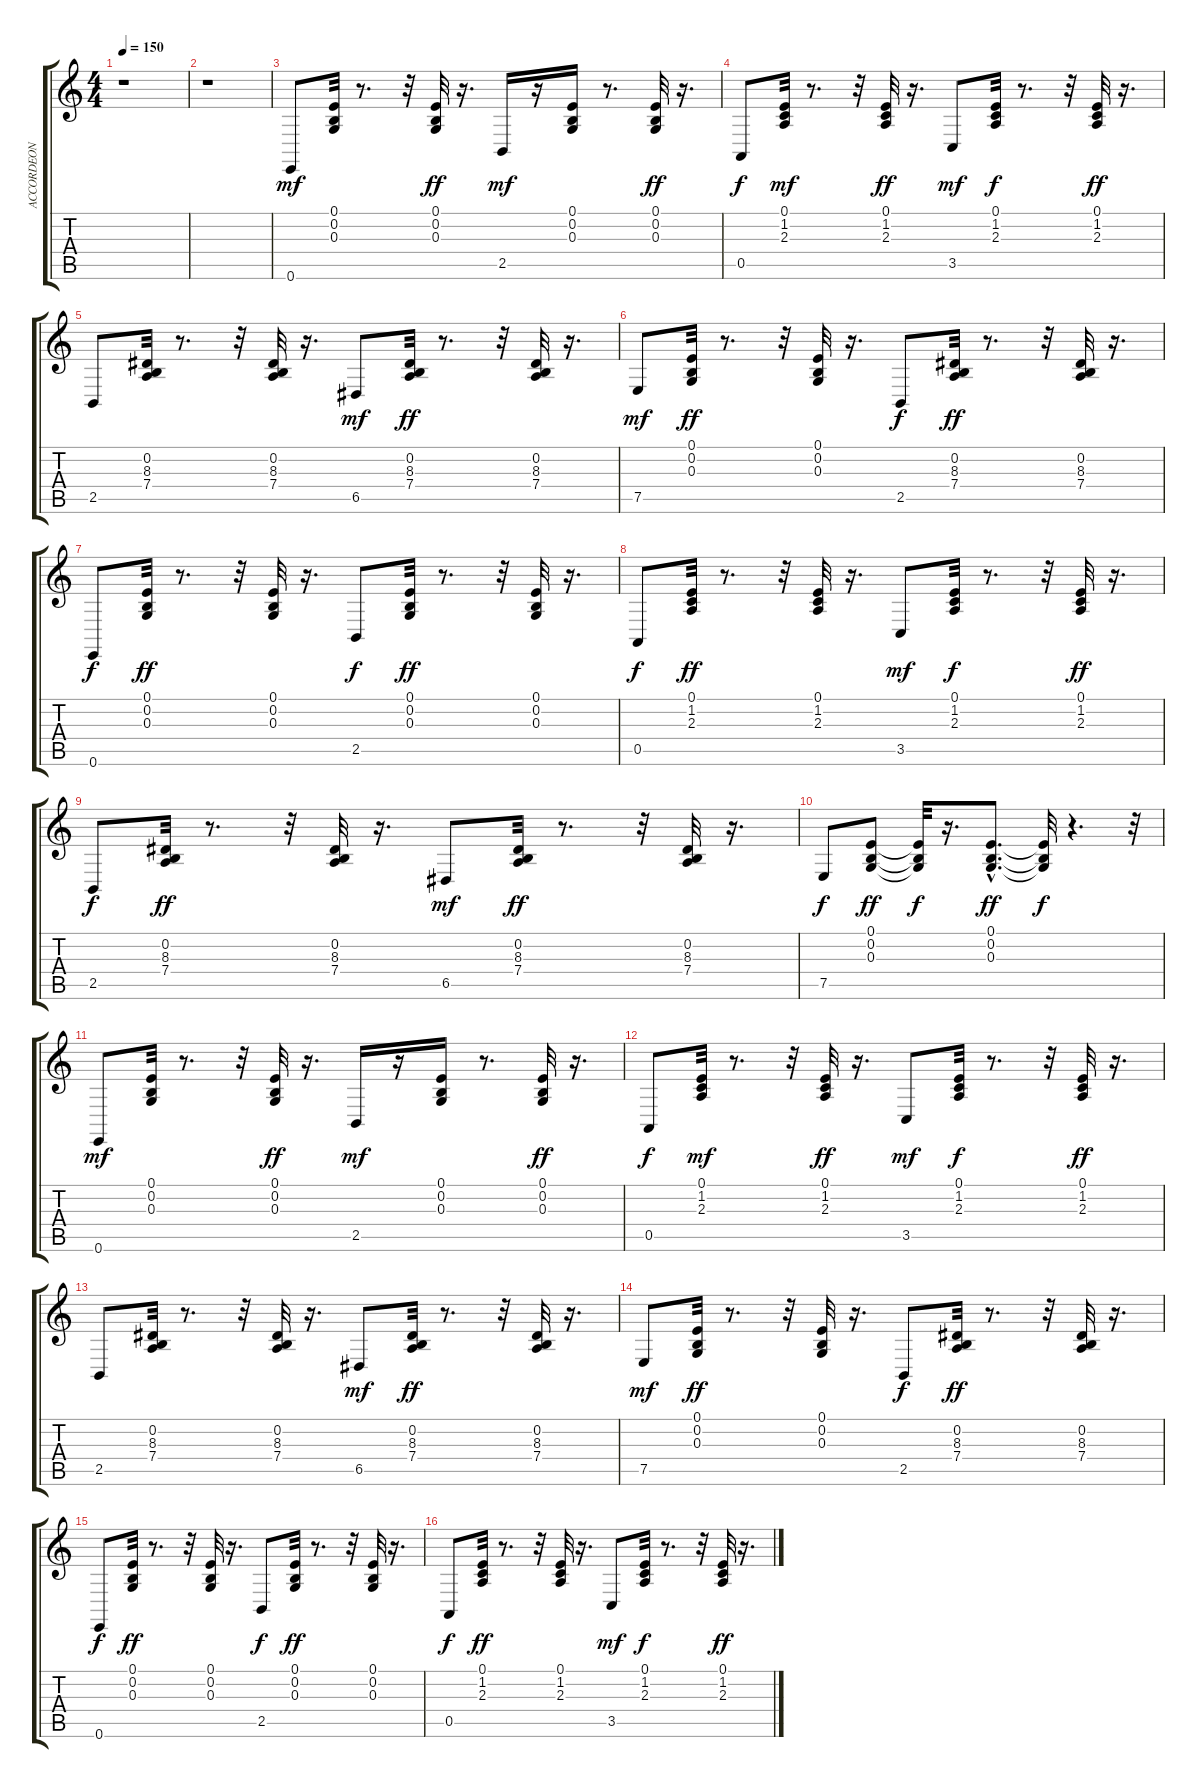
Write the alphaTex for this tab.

\track ("ACCORDEON" "ACCORDEON") {instrument tangoaccordion}
\staff {score tabs}
\tuning (E4 B3 G3 D3 A2 E2) {hide}
\ts (4 4)
\tempo 150
\clef g2
\ks c
r.1{dy mf instrument tangoaccordion} |
r.1 |
0.6.8 (0.1 0.2 0.3).32 r.8{d} r.32 (0.1 0.2 0.3).32{dy ff} r.16{d} 2.5.16{dy mf} r.16 (0.1 0.2 0.3).16 r.8{d} (0.1 0.2 0.3).32{dy ff} r.16{d} |
0.5.8{dy f} (0.1 1.2 2.3).32{dy mf} r.8{d} r.32 (0.1 1.2 2.3).32{dy ff} r.16{d} 3.5.8{dy mf} (0.1 1.2 2.3).32{dy f} r.8{d} r.32 (0.1 1.2 2.3).32{dy ff} r.16{d} |
2.5.8 (0.2 8.3 7.4).32 r.8{d} r.32 (0.2 8.3 7.4).32 r.16{d} 6.5.8{dy mf} (0.2 8.3 7.4).32{dy ff} r.8{d} r.32 (0.2 8.3 7.4).32 r.16{d} |
7.5.8{dy mf} (0.1 0.2 0.3).32{dy ff} r.8{d} r.32 (0.1 0.2 0.3).32 r.16{d} 2.5.8{dy f} (0.2 8.3 7.4).32{dy ff} r.8{d} r.32 (0.2 8.3 7.4).32 r.16{d} |
0.6.8{dy f} (0.1 0.2 0.3).32{dy ff} r.8{d} r.32 (0.1 0.2 0.3).32 r.16{d} 2.5.8{dy f} (0.1 0.2 0.3).32{dy ff} r.8{d} r.32 (0.1 0.2 0.3).32 r.16{d} |
0.5.8{dy f} (0.1 1.2 2.3).32{dy ff} r.8{d} r.32 (0.1 1.2 2.3).32 r.16{d} 3.5.8{dy mf} (0.1 1.2 2.3).32{dy f} r.8{d} r.32 (0.1 1.2 2.3).32{dy ff} r.16{d} |
2.5.8{dy f} (0.2 8.3 7.4).32{dy ff} r.8{d} r.32 (0.2 8.3 7.4).32 r.16{d} 6.5.8{dy mf} (0.2 8.3 7.4).32{dy ff} r.8{d} r.32 (0.2 8.3 7.4).32 r.16{d} |
7.5.8{dy f} (0.1 0.2 0.3).8{dy ff} (0.1{t} 0.2{t} 0.3{t}).32{dy f} r.16{d} (0.1{hac} 0.2{hac} 0.3{hac}).8{d dy ff} (0.1{t} 0.2{t} 0.3{t}).32{dy f} r.4{d} r.32 |
0.6.8{dy mf} (0.1 0.2 0.3).32 r.8{d} r.32 (0.1 0.2 0.3).32{dy ff} r.16{d} 2.5.16{dy mf} r.16 (0.1 0.2 0.3).16 r.8{d} (0.1 0.2 0.3).32{dy ff} r.16{d} |
0.5.8{dy f} (0.1 1.2 2.3).32{dy mf} r.8{d} r.32 (0.1 1.2 2.3).32{dy ff} r.16{d} 3.5.8{dy mf} (0.1 1.2 2.3).32{dy f} r.8{d} r.32 (0.1 1.2 2.3).32{dy ff} r.16{d} |
2.5.8 (0.2 8.3 7.4).32 r.8{d} r.32 (0.2 8.3 7.4).32 r.16{d} 6.5.8{dy mf} (0.2 8.3 7.4).32{dy ff} r.8{d} r.32 (0.2 8.3 7.4).32 r.16{d} |
7.5.8{dy mf} (0.1 0.2 0.3).32{dy ff} r.8{d} r.32 (0.1 0.2 0.3).32 r.16{d} 2.5.8{dy f} (0.2 8.3 7.4).32{dy ff} r.8{d} r.32 (0.2 8.3 7.4).32 r.16{d} |
0.6.8{dy f} (0.1 0.2 0.3).32{dy ff} r.8{d} r.32 (0.1 0.2 0.3).32 r.16{d} 2.5.8{dy f} (0.1 0.2 0.3).32{dy ff} r.8{d} r.32 (0.1 0.2 0.3).32 r.16{d} |
0.5.8{dy f} (0.1 1.2 2.3).32{dy ff} r.8{d} r.32 (0.1 1.2 2.3).32 r.16{d} 3.5.8{dy mf} (0.1 1.2 2.3).32{dy f} r.8{d} r.32 (0.1 1.2 2.3).32{dy ff} r.16{d}
